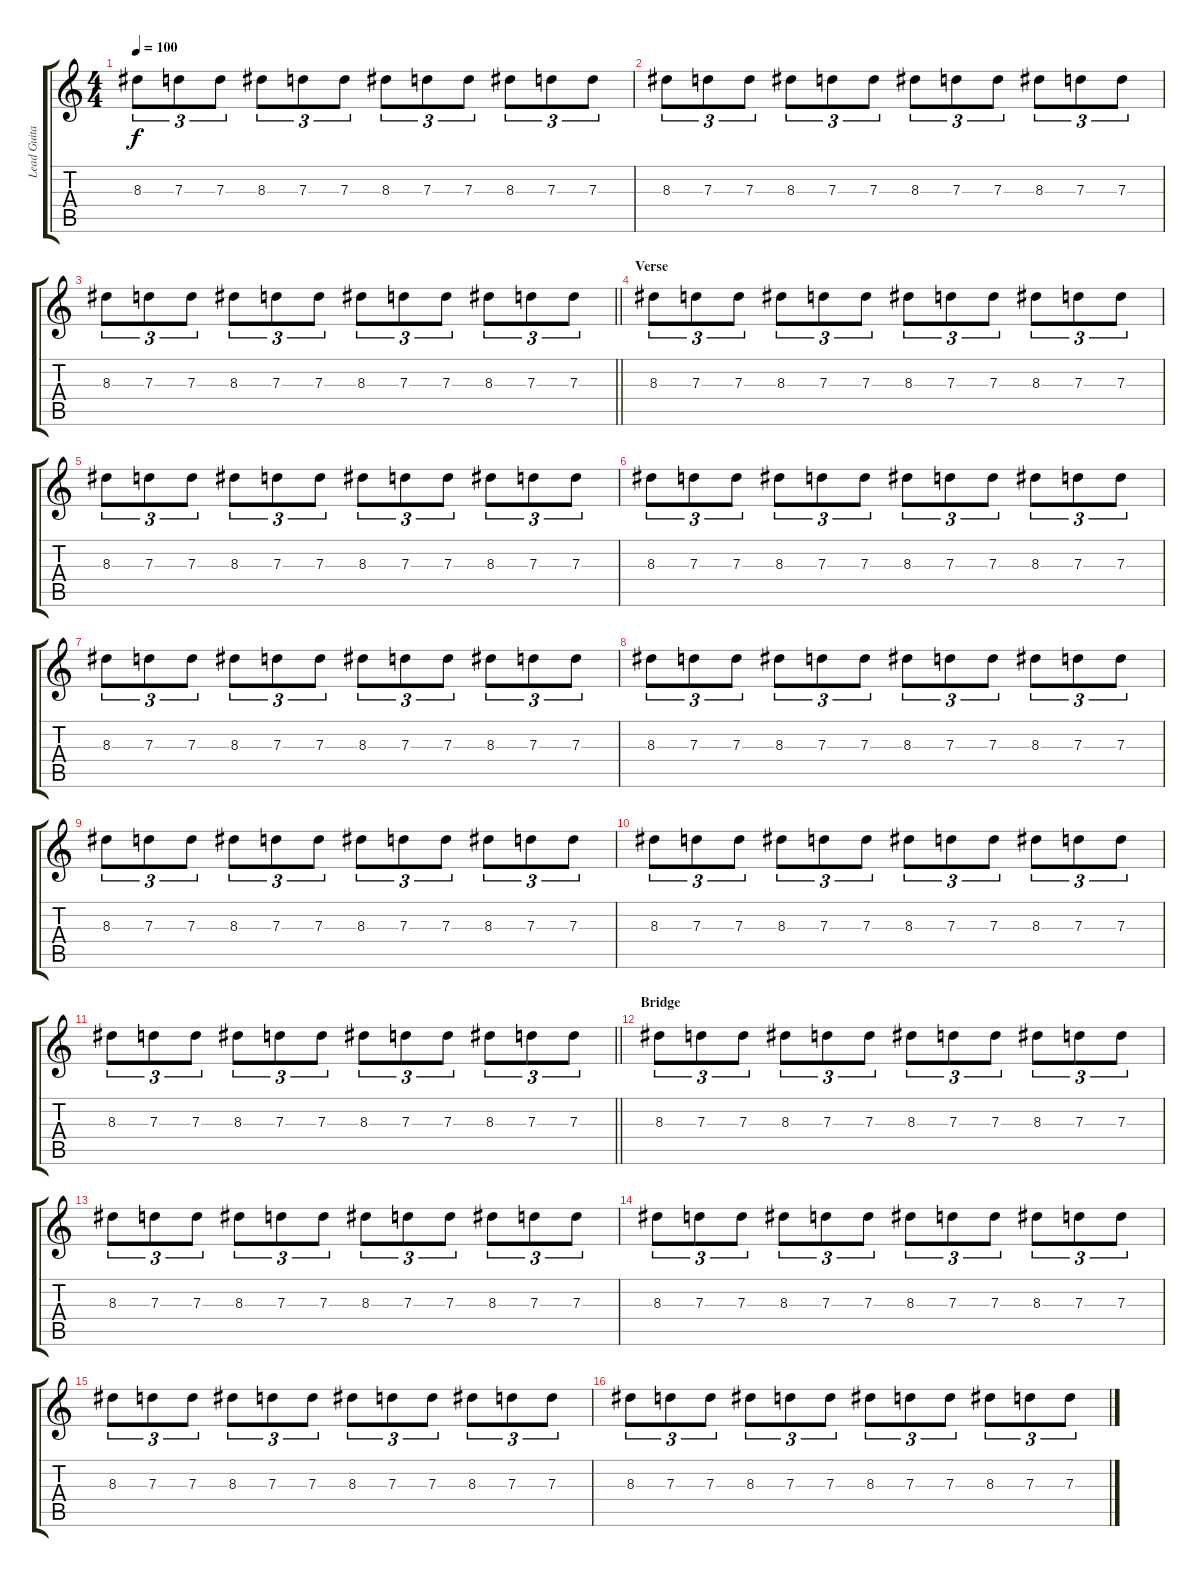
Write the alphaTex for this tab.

\track ("Lead Guitar" "Lead Guita") {instrument overdrivenguitar}
\staff {score tabs}
\tuning (E4 B3 G3 D3 A2 D2) {hide}
\ts (4 4)
\tempo 100
\clef g2
\ks c
8.3.8{tu (3 2) dy f} 7.3.8{tu (3 2)} 7.3.8{tu (3 2)} 8.3.8{tu (3 2)} 7.3.8{tu (3 2)} 7.3.8{tu (3 2)} 8.3.8{tu (3 2)} 7.3.8{tu (3 2)} 7.3.8{tu (3 2)} 8.3.8{tu (3 2)} 7.3.8{tu (3 2)} 7.3.8{tu (3 2)} |
8.3.8{tu (3 2)} 7.3.8{tu (3 2)} 7.3.8{tu (3 2)} 8.3.8{tu (3 2)} 7.3.8{tu (3 2)} 7.3.8{tu (3 2)} 8.3.8{tu (3 2)} 7.3.8{tu (3 2)} 7.3.8{tu (3 2)} 8.3.8{tu (3 2)} 7.3.8{tu (3 2)} 7.3.8{tu (3 2)} |
\barLineRight lightlight
8.3.8{tu (3 2)} 7.3.8{tu (3 2)} 7.3.8{tu (3 2)} 8.3.8{tu (3 2)} 7.3.8{tu (3 2)} 7.3.8{tu (3 2)} 8.3.8{tu (3 2)} 7.3.8{tu (3 2)} 7.3.8{tu (3 2)} 8.3.8{tu (3 2)} 7.3.8{tu (3 2)} 7.3.8{tu (3 2)} |
\section ("" "Verse")
8.3.8{tu (3 2) volume 10} 7.3.8{tu (3 2)} 7.3.8{tu (3 2)} 8.3.8{tu (3 2)} 7.3.8{tu (3 2)} 7.3.8{tu (3 2)} 8.3.8{tu (3 2)} 7.3.8{tu (3 2)} 7.3.8{tu (3 2)} 8.3.8{tu (3 2)} 7.3.8{tu (3 2)} 7.3.8{tu (3 2)} |
8.3.8{tu (3 2)} 7.3.8{tu (3 2)} 7.3.8{tu (3 2)} 8.3.8{tu (3 2)} 7.3.8{tu (3 2)} 7.3.8{tu (3 2)} 8.3.8{tu (3 2)} 7.3.8{tu (3 2)} 7.3.8{tu (3 2)} 8.3.8{tu (3 2)} 7.3.8{tu (3 2)} 7.3.8{tu (3 2)} |
8.3.8{tu (3 2)} 7.3.8{tu (3 2)} 7.3.8{tu (3 2)} 8.3.8{tu (3 2)} 7.3.8{tu (3 2)} 7.3.8{tu (3 2)} 8.3.8{tu (3 2)} 7.3.8{tu (3 2)} 7.3.8{tu (3 2)} 8.3.8{tu (3 2)} 7.3.8{tu (3 2)} 7.3.8{tu (3 2)} |
8.3.8{tu (3 2)} 7.3.8{tu (3 2)} 7.3.8{tu (3 2)} 8.3.8{tu (3 2)} 7.3.8{tu (3 2)} 7.3.8{tu (3 2)} 8.3.8{tu (3 2)} 7.3.8{tu (3 2)} 7.3.8{tu (3 2)} 8.3.8{tu (3 2)} 7.3.8{tu (3 2)} 7.3.8{tu (3 2)} |
8.3.8{tu (3 2)} 7.3.8{tu (3 2)} 7.3.8{tu (3 2)} 8.3.8{tu (3 2)} 7.3.8{tu (3 2)} 7.3.8{tu (3 2)} 8.3.8{tu (3 2)} 7.3.8{tu (3 2)} 7.3.8{tu (3 2)} 8.3.8{tu (3 2)} 7.3.8{tu (3 2)} 7.3.8{tu (3 2)} |
8.3.8{tu (3 2)} 7.3.8{tu (3 2)} 7.3.8{tu (3 2)} 8.3.8{tu (3 2)} 7.3.8{tu (3 2)} 7.3.8{tu (3 2)} 8.3.8{tu (3 2)} 7.3.8{tu (3 2)} 7.3.8{tu (3 2)} 8.3.8{tu (3 2)} 7.3.8{tu (3 2)} 7.3.8{tu (3 2)} |
8.3.8{tu (3 2)} 7.3.8{tu (3 2)} 7.3.8{tu (3 2)} 8.3.8{tu (3 2)} 7.3.8{tu (3 2)} 7.3.8{tu (3 2)} 8.3.8{tu (3 2)} 7.3.8{tu (3 2)} 7.3.8{tu (3 2)} 8.3.8{tu (3 2)} 7.3.8{tu (3 2)} 7.3.8{tu (3 2)} |
\barLineRight lightlight
8.3.8{tu (3 2)} 7.3.8{tu (3 2)} 7.3.8{tu (3 2)} 8.3.8{tu (3 2)} 7.3.8{tu (3 2)} 7.3.8{tu (3 2)} 8.3.8{tu (3 2)} 7.3.8{tu (3 2)} 7.3.8{tu (3 2)} 8.3.8{tu (3 2)} 7.3.8{tu (3 2)} 7.3.8{tu (3 2)} |
\section ("" "Bridge")
8.3.8{tu (3 2) volume 15} 7.3.8{tu (3 2)} 7.3.8{tu (3 2)} 8.3.8{tu (3 2)} 7.3.8{tu (3 2)} 7.3.8{tu (3 2)} 8.3.8{tu (3 2)} 7.3.8{tu (3 2)} 7.3.8{tu (3 2)} 8.3.8{tu (3 2)} 7.3.8{tu (3 2)} 7.3.8{tu (3 2)} |
8.3.8{tu (3 2)} 7.3.8{tu (3 2)} 7.3.8{tu (3 2)} 8.3.8{tu (3 2)} 7.3.8{tu (3 2)} 7.3.8{tu (3 2)} 8.3.8{tu (3 2)} 7.3.8{tu (3 2)} 7.3.8{tu (3 2)} 8.3.8{tu (3 2)} 7.3.8{tu (3 2)} 7.3.8{tu (3 2)} |
8.3.8{tu (3 2)} 7.3.8{tu (3 2)} 7.3.8{tu (3 2)} 8.3.8{tu (3 2)} 7.3.8{tu (3 2)} 7.3.8{tu (3 2)} 8.3.8{tu (3 2)} 7.3.8{tu (3 2)} 7.3.8{tu (3 2)} 8.3.8{tu (3 2)} 7.3.8{tu (3 2)} 7.3.8{tu (3 2)} |
8.3.8{tu (3 2)} 7.3.8{tu (3 2)} 7.3.8{tu (3 2)} 8.3.8{tu (3 2)} 7.3.8{tu (3 2)} 7.3.8{tu (3 2)} 8.3.8{tu (3 2)} 7.3.8{tu (3 2)} 7.3.8{tu (3 2)} 8.3.8{tu (3 2)} 7.3.8{tu (3 2)} 7.3.8{tu (3 2)} |
8.3.8{tu (3 2)} 7.3.8{tu (3 2)} 7.3.8{tu (3 2)} 8.3.8{tu (3 2)} 7.3.8{tu (3 2)} 7.3.8{tu (3 2)} 8.3.8{tu (3 2)} 7.3.8{tu (3 2)} 7.3.8{tu (3 2)} 8.3.8{tu (3 2)} 7.3.8{tu (3 2)} 7.3.8{tu (3 2)}
